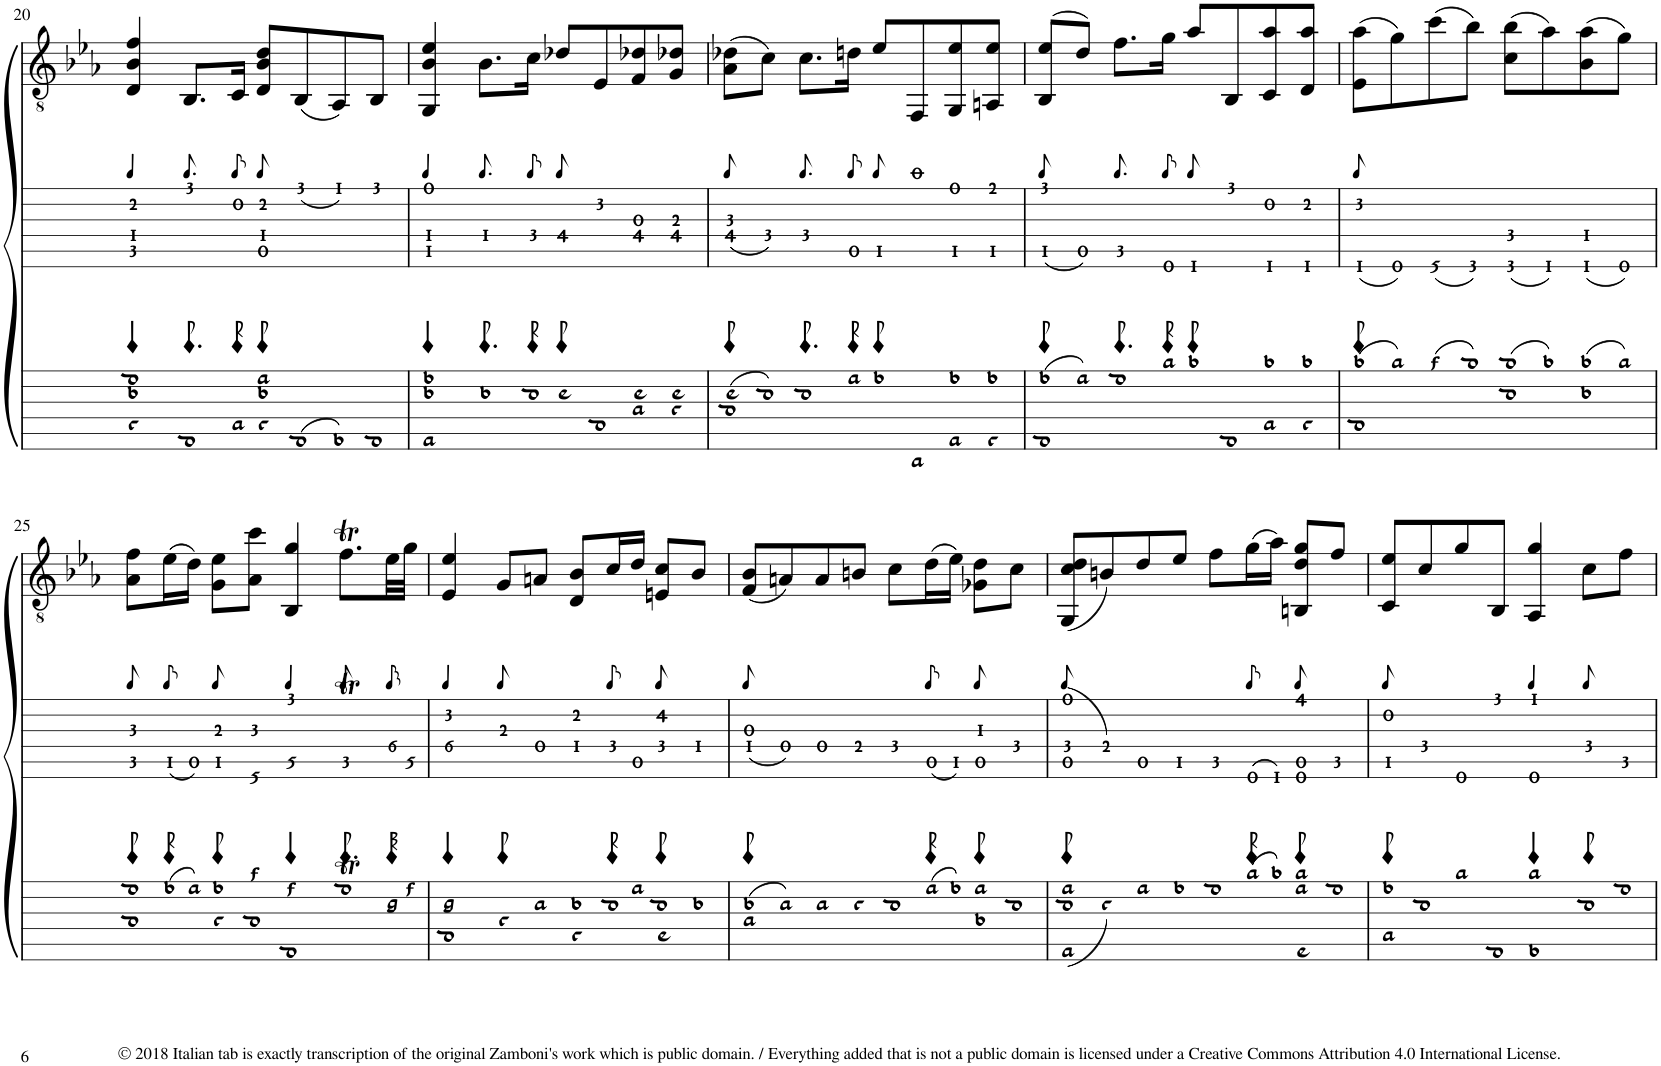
**kern	**kern	**kern
*part1	*part1	*part1
*staff3	*staff2	*staff1
*I"Archlute	*	*
*I'Arl.	*	*
!!LO:PB:g=z
*	*	*clefGv2
*k[b-e-a-]	*k[b-e-a-]	*k[b-e-a-]
*M4/4	*M4/4	*M4/4
*met(c)	*met(c)	*met(c)
=20	=20	=20
4D 4B- 4f	4D 4B- 4f	4D/ 4B-/ 4f/
8.BB-L	8.BB-L	8.BB-/L
16CJk	16CJk	16C/Jk
8D\ 8B-\ 8d\L	8D\ 8B-\ 8d\L	8D/ 8B-/ 8d/L
8BB-J	8BB-J	(8BB-/
8AA-L	8AA-L	8AA-/)
8BB-J	8BB-J	8BB-/J
=21	=21	=21
4GG 4B- 4e-	4GG 4B- 4e-	4GG/ 4B-/ 4e-/
8.B-L	8.B-L	8.B-\L
16cJk	16cJk	16c\Jk
8d-XL	8d-XL	8d-X/L
8E-J	8E-J	8E-/
8F\ 8d-X\L	8F\ 8d-X\L	8F/ 8d-X/
8G\ 8d-X\J	8G\ 8d-X\J	8G/ 8d-X/J
=22	=22	=22
8A-\ 8d-X\L	8A-\ 8d-X\L	(8A-\ 8d-X\L
8cJ	8cJ	8c\J)
8.cL	8.cL	8.c\L
16dJk	16dJk	16dn\Jk
8e-L	8e-L	8e-/L
8FFJ	8FFJ	8FF/
8GG\ 8e-\L	8GG\ 8e-\L	8GG/ 8e-/
8AAn\ 8e-\J	8AAn\ 8e-\J	8AAn/ 8e-/J
=23	=23	=23
8BB-\ 8e-\L	8BB-\ 8e-\L	(>8BB-/ 8e-/L
8dJ	8dJ	8d/J)
8.fL	8.fL	8.f\L
16gJk	16gJk	16g\Jk
8a-L	8a-L	8a-/L
8BB-J	8BB-J	8BB-/
8C\ 8a-\L	8C\ 8a-\L	8C/ 8a-/
8D\ 8a-\J	8D\ 8a-\J	8D/ 8a-/J
=24	=24	=24
8E-\ 8a-\L	8E-\ 8a-\L	(8E-\ 8a-\L
8gJ	8gJ	8g\)
8ccL	8ccL	(8cc\
8b-J	8b-J	8b-\J)
8c\ 8b-\L	8c\ 8b-\L	(8c\ 8b-\L
8a-J	8a-J	8a-\)
8B-\ 8a-\L	8B-\ 8a-\L	(8B-\ 8a-\
8gJ	8gJ	8g\J)
!!LO:LB:g=z
=25	=25	=25
8A-\ 8f\L	8A-\ 8f\L	8A-\ 8f\L
16e-L	16e-L	(16e-\L
16dJJ	16dJJ	16d\JJ)
8G\ 8e-\L	8G\ 8e-\L	8G\ 8e-\L
8A-\ 8cc\J	8A-\ 8cc\J	8A-\ 8cc\J
4BB- 4g	4BB- 4g	4BB-/ 4g/
8.fTL	8.fTL	8.fT\L
32e-LL	32e-LL	32e-\LL
32gJJJ	32gJJJ	32g\JJJ
=26	=26	=26
4E- 4e-	4E- 4e-	4E-/ 4e-/
8GL	8GL	8G/L
8AnJ	8AnJ	8An/J
8D\ 8B-\L	8D\ 8B-\L	8D/ 8B-/L
16cL	16cL	16c/L
16dJJ	16dJJ	16d/JJ
8En\ 8c\L	8En\ 8c\L	8En/ 8c/L
8B-J	8B-J	8B-/J
=27	=27	=27
8F\ 8B-\L	8F\ 8B-\L	(8F/ 8B-/L
8AnJ	8AnJ	8An/)
8AL	8AL	8A/
8BnJ	8BnJ	8Bn/J
8cL	8cL	8c\L
16dL	16dL	(16d\L
16e-JJ	16e-JJ	16e-\JJ)
8G-X\ 8d\L	8G-X\ 8d\L	8G-X\ 8d\L
8cJ	8cJ	8c\J
=28	=28	=28
8GG\ 8c\ 8d\L	8GG\ 8c\ 8d\L	(8GG/ 8c/ 8d/L
8BnJ	8BnJ	8Bn/)
8dL	8dL	8d/
8e-J	8e-J	8e-/J
8fL	8fL	8f\L
16gL	16gL	(16g\L
16a-JJ	16a-JJ	16a-\JJ)
8BBn\ 8d\ 8g\L	8BBn\ 8d\ 8g\L	8BBn/ 8d/ 8g/L
8fJ	8fJ	8f/J
=29	=29	=29
8C\ 8e-\L	8C\ 8e-\L	8C/ 8e-/L
8cJ	8cJ	8c/
8gL	8gL	8g/
8BB-J	8BB-J	8BB-/J
4AA- 4g	4AA- 4g	4AA-/ 4g/
8cL	8cL	8c\L
8fJ	8fJ	8f\J
=	=	=
*-	*-	*-
